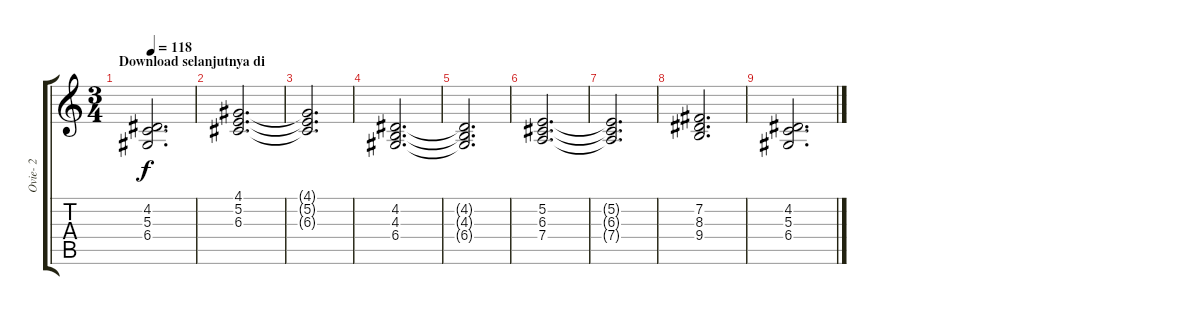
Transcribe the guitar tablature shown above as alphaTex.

\track ("Ovie- 2" "Ovie- 2") {instrument stringensemble1}
\staff {score tabs}
\tuning (E4 B3 G3 D3 A2 E2) {hide}
\ts (3 4)
\section ("" "Download selanjutnya di")
\tempo 118
\clef g2
\ks c
(4.2 5.3 6.4).2{d dy f} |
(4.1 5.2 6.3).2{d} |
(4.1{t} 5.2{t} 6.3{t}).2{d} |
(4.2 4.3 6.4).2{d} |
(4.2{t} 4.3{t} 6.4{t}).2{d} |
(5.2 6.3 7.4).2{d} |
(5.2{t} 6.3{t} 7.4{t}).2{d} |
(7.2 8.3 9.4).2{d} |
(4.2 5.3 6.4).2{d}
